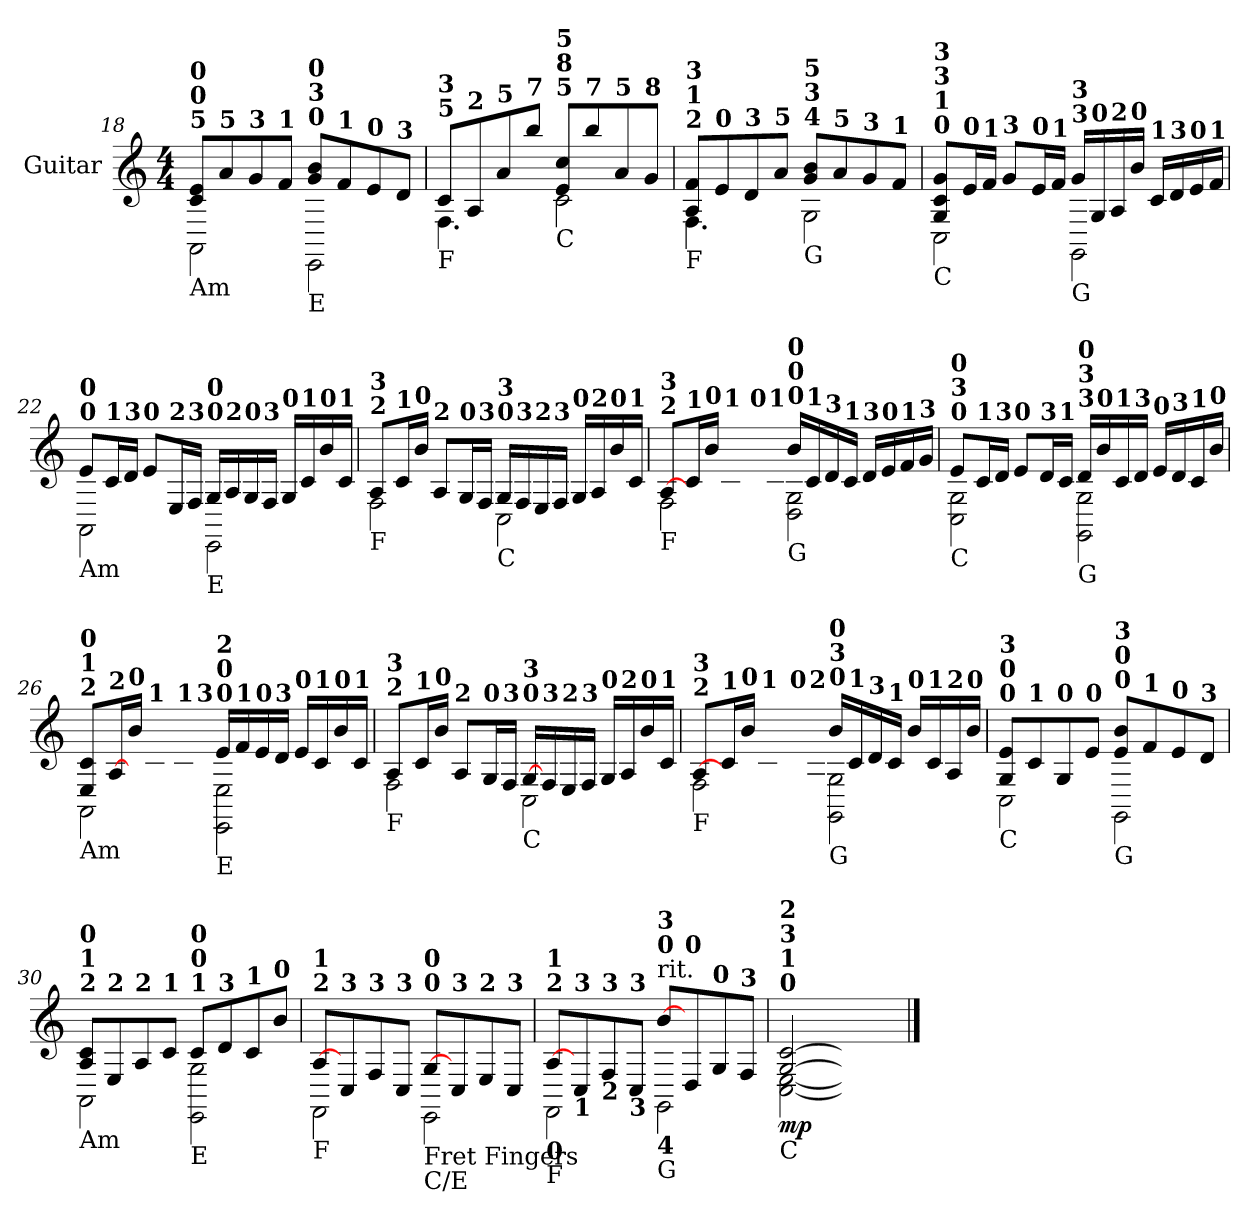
**kern	**dynam
*part1	*part1
*staff1	*staff1
*I"Guitar	*
*I'Guitar	*
*	*
*ITrd6c10	*
*k[f#c#]	*
*M4/4	*
=18	=18
*^	*
!LO:TX:a:B:t=5	!	!
!LO:TX:a:B:t=0	!	!
!LO:TX:b:t=Am	!	!
!LO:TX:a:B:t=0	!	!
8Di/ 8F#i/L	2BBBi\	.
!LO:TX:a:B:t=5	!	!
8Bi/	.	.
!LO:TX:a:B:t=3	!	!
8Ai/	.	.
!LO:TX:a:B:t=1	!	!
8Gi/J	.	.
!LO:TX:a:B:t=0	!	!
!LO:TX:a:B:t=3	!	!
!LO:TX:b:t=E	!	!
!LO:TX:a:B:t=0	!	!
8c#i/ 8Ai/L	2FFF#i\	.
!LO:TX:a:B:t=1	!	!
8Gi/	.	.
!LO:TX:a:B:t=0	!	!
8F#i/	.	.
!LO:TX:a:B:t=3	!	!
8Ei/J	.	.
=19	=19	=19
!LO:TX:a:B:t=5	!	!
!LO:TX:b:t=F	!	!
!LO:TX:a:B:t=3	!	!
8Di/L	4.GGi\	.
!LO:TX:a:B:t=2	!	!
8BBi/	.	.
!LO:TX:a:B:t=5	!	!
8Bi/	.	.
!LO:TX:a:B:t=7	!	!
8cc#i/J	8ryy	.
!LO:TX:a:B:t=5	!	!
!LO:TX:a:B:t=8	!	!
!LO:TX:b:t=C	!	!
!LO:TX:a:B:t=5	!	!
8F#i/ 8di/L	2Di\	.
!LO:TX:a:B:t=7	!	!
8cc#i/	.	.
!LO:TX:a:B:t=5	!	!
8Bi/	.	.
!LO:TX:a:B:t=8	!	!
8Ai/J	.	.
=20	=20	=20
!LO:TX:a:B:t=2	!	!
!LO:TX:a:B:t=1	!	!
!LO:TX:b:t=F	!	!
!LO:TX:a:B:t=3	!	!
8BBi/ 8Gi/L	4.GGi\	.
!LO:TX:a:B:t=0	!	!
8F#i/	.	.
!LO:TX:a:B:t=3	!	!
8Ei/	.	.
!LO:TX:a:B:t=5	!	!
8Bi/J	8ryy	.
!LO:TX:a:B:t=4	!	!
!LO:TX:a:B:t=3	!	!
!LO:TX:b:t=G	!	!
!LO:TX:a:B:t=5	!	!
8c#i/ 8Ai/L	2AAi\	.
!LO:TX:a:B:t=5	!	!
8Bi/	.	.
!LO:TX:a:B:t=3	!	!
8Ai/	.	.
!LO:TX:a:B:t=1	!	!
8Gi/J	.	.
!!LO:LB:g=z	!!
=21	=21	=21
!LO:TX:a:B:t=0	!	!
!LO:TX:a:B:t=1	!	!
!LO:TX:a:B:t=3	!	!
!LO:TX:b:t=C	!	!
!LO:TX:a:B:t=3	!	!
8AAi/ 8Di/ 8Ai/L	2DDi\	.
!LO:TX:a:B:t=0	!	!
16F#i/L	.	.
!LO:TX:a:B:t=1	!	!
16Gi/JJ	.	.
!LO:TX:a:B:t=3	!	!
8Ai/L	.	.
!LO:TX:a:B:t=0	!	!
16F#i/L	.	.
!LO:TX:a:B:t=1	!	!
16Gi/JJ	.	.
!LO:TX:a:B:t=3	!	!
!LO:TX:b:t=G	!	!
!LO:TX:a:B:t=3	!	!
16Ai/LL	2AAAi\	.
!LO:TX:a:B:t=0	!	!
16AAi/	.	.
!LO:TX:a:B:t=2	!	!
16BBi/	.	.
!LO:TX:a:B:t=0	!	!
16c#i/JJ	.	.
!LO:TX:a:B:t=1	!	!
16Di/LL	.	.
!LO:TX:a:B:t=3	!	!
16Ei/	.	.
!LO:TX:a:B:t=0	!	!
16F#i/	.	.
!LO:TX:a:B:t=1	!	!
16Gi/JJ	.	.
=22	=22	=22
!LO:TX:a:B:t=0	!	!
!LO:TX:b:t=Am	!	!
!LO:TX:a:B:t=0	!	!
8F#i/L	2BBBi\	.
!LO:TX:a:B:t=1	!	!
16Di/L	.	.
!LO:TX:a:B:t=3	!	!
16Ei/JJ	.	.
!LO:TX:a:B:t=0	!	!
8F#i/L	.	.
!LO:TX:a:B:t=2	!	!
16FF#i/L	.	.
!LO:TX:a:B:t=3	!	!
16GGi/JJ	.	.
!LO:TX:a:B:t=0	!	!
!LO:TX:b:t=E	!	!
!LO:TX:a:B:t=0	!	!
16AAi/LL	2FFF#i\	.
!LO:TX:a:B:t=2	!	!
16BBi/	.	.
!LO:TX:a:B:t=0	!	!
16AAi/	.	.
!LO:TX:a:B:t=3	!	!
16GGi/JJ	.	.
!LO:TX:a:B:t=0	!	!
16AAi/LL	.	.
!LO:TX:a:B:t=1	!	!
16Di/	.	.
!LO:TX:a:B:t=0	!	!
16c#i/	.	.
!LO:TX:a:B:t=1	!	!
16Di/JJ	.	.
=23	=23	=23
!LO:TX:a:B:t=2	!	!
!LO:TX:b:t=F	!	!
!LO:TX:a:B:t=3	!	!
8BBi/L	2GGi\	.
!LO:TX:a:B:t=1	!	!
16Di/L	.	.
!LO:TX:a:B:t=0	!	!
16c#i/JJ	.	.
!LO:TX:a:B:t=2	!	!
8BBi/L	.	.
!LO:TX:a:B:t=0	!	!
16AAi/L	.	.
!LO:TX:a:B:t=3	!	!
16GGi/JJ	.	.
!LO:TX:a:B:t=0	!	!
!LO:TX:b:t=C	!	!
!LO:TX:a:B:t=3	!	!
16AAi/LL	2DDi\	.
!LO:TX:a:B:t=3	!	!
16GGi/	.	.
!LO:TX:a:B:t=2	!	!
16FF#i/	.	.
!LO:TX:a:B:t=3	!	!
16GGi/JJ	.	.
!LO:TX:a:B:t=0	!	!
16AAi/LL	.	.
!LO:TX:a:B:t=2	!	!
16BBi/	.	.
!LO:TX:a:B:t=0	!	!
16c#i/	.	.
!LO:TX:a:B:t=1	!	!
16Di/JJ	.	.
!!LO:LB:g=z	!!
=24	=24	=24
!LO:TX:a:B:t=2	!	!
!LO:TX:b:t=F	!	!
!LO:TX:a:B:t=3	!	!
[8BBi/L	2GGi\	.
!LO:TX:a:B:t=1	!	!
16Di/L	.	.
!LO:TX:a:B:t=0	!	!
16c#i/JJ	.	.
!LO:TX:a:B:t=1	!	!
8BBj/yy] 8Dj/L	.	.
!LO:TX:a:B:t=0	!	!
16c#i/L	.	.
!LO:TX:a:B:t=1	!	!
16Di/JJ	.	.
!LO:TX:a:B:t=0	!	!
!LO:TX:b:t=G	!	!
!LO:TX:a:B:t=0	!	!
!LO:TX:a:B:t=0	!	!
16c#i/LL	2EEi\ 2AAi\	.
!LO:TX:a:B:t=1	!	!
16Di/	.	.
!LO:TX:a:B:t=3	!	!
16Ei/	.	.
!LO:TX:a:B:t=1	!	!
16Di/JJ	.	.
!LO:TX:a:B:t=3	!	!
16Ei/LL	.	.
!LO:TX:a:B:t=0	!	!
16F#i/	.	.
!LO:TX:a:B:t=1	!	!
16Gi/	.	.
!LO:TX:a:B:t=3	!	!
16Ai/JJ	.	.
=25	=25	=25
!LO:TX:a:B:t=0	!	!
!LO:TX:b:t=C	!	!
!LO:TX:a:B:t=3	!	!
!LO:TX:a:B:t=0	!	!
8F#i/L	2DDi\ 2AAi\	.
!LO:TX:a:B:t=1	!	!
16Di/L	.	.
!LO:TX:a:B:t=3	!	!
16Ei/JJ	.	.
!LO:TX:a:B:t=0	!	!
8F#i/L	.	.
!LO:TX:a:B:t=3	!	!
16Ei/L	.	.
!LO:TX:a:B:t=1	!	!
16Di/JJ	.	.
!LO:TX:a:B:t=3	!	!
!LO:TX:b:t=G	!	!
!LO:TX:a:B:t=3	!	!
!LO:TX:a:B:t=0	!	!
16Ei/LL	2AAAi\ 2AAi\	.
!LO:TX:a:B:t=0	!	!
16c#i/	.	.
!LO:TX:a:B:t=1	!	!
16Di/	.	.
!LO:TX:a:B:t=3	!	!
16Ei/JJ	.	.
!LO:TX:a:B:t=0	!	!
16F#i/LL	.	.
!LO:TX:a:B:t=3	!	!
16Ei/	.	.
!LO:TX:a:B:t=1	!	!
16Di/	.	.
!LO:TX:a:B:t=0	!	!
16c#i/JJ	.	.
=26	=26	=26
!LO:TX:a:B:t=2	!	!
!LO:TX:a:B:t=1	!	!
!LO:TX:b:t=Am	!	!
!LO:TX:a:B:t=0	!	!
8FF#i/ 8Di/L	2BBBi\	.
!LO:TX:a:B:t=2	!	!
[16BBi/L	.	.
!LO:TX:a:B:t=0	!	!
16c#i/JJ	.	.
!LO:TX:a:B:t=1	!	!
8BB/yy] 8Di/L	.	.
!LO:TX:a:B:t=1	!	!
16Di/L	.	.
!LO:TX:a:B:t=3	!	!
16Ei/JJ	.	.
!LO:TX:a:B:t=0	!	!
!LO:TX:b:t=E	!	!
!LO:TX:a:B:t=0	!	!
!LO:TX:a:B:t=2	!	!
16F#i/LL	2FFF#i\ 2FF#i\	.
!LO:TX:a:B:t=1	!	!
16Gi/	.	.
!LO:TX:a:B:t=0	!	!
16F#i/	.	.
!LO:TX:a:B:t=3	!	!
16Ei/JJ	.	.
!LO:TX:a:B:t=0	!	!
16F#i/LL	.	.
!LO:TX:a:B:t=1	!	!
16Di/	.	.
!LO:TX:a:B:t=0	!	!
16c#i/	.	.
!LO:TX:a:B:t=1	!	!
16Di/JJ	.	.
!!LO:LB:g=z	!!
=27	=27	=27
!LO:TX:a:B:t=2	!	!
!LO:TX:b:t=F	!	!
!LO:TX:a:B:t=3	!	!
8BBi/L	2GGi\	.
!LO:TX:a:B:t=1	!	!
16Di/L	.	.
!LO:TX:a:B:t=0	!	!
16c#i/JJ	.	.
!LO:TX:a:B:t=2	!	!
8BBi/L	.	.
!LO:TX:a:B:t=0	!	!
16AAi/L	.	.
!LO:TX:a:B:t=3	!	!
16GGi/JJ	.	.
!LO:TX:a:B:t=0	!	!
!LO:TX:b:t=C	!	!
!LO:TX:a:B:t=3	!	!
[16AAi/LL	2DDi\	.
!LO:TX:a:B:t=3	!	!
16GGi/	.	.
!LO:TX:a:B:t=2	!	!
16FF#i/ 16AAZ/yy]	.	.
!LO:TX:a:B:t=3	!	!
16GGi/JJ	.	.
!LO:TX:a:B:t=0	!	!
16AAi/LL	.	.
!LO:TX:a:B:t=2	!	!
16BBi/	.	.
!LO:TX:a:B:t=0	!	!
16c#i/	.	.
!LO:TX:a:B:t=1	!	!
16Di/JJ	.	.
=28	=28	=28
!LO:TX:a:B:t=2	!	!
!LO:TX:b:t=F	!	!
!LO:TX:a:B:t=3	!	!
[8BBi/L	2GGi\	.
!LO:TX:a:B:t=1	!	!
16Di/L	.	.
!LO:TX:a:B:t=0	!	!
16c#i/JJ	.	.
!LO:TX:a:B:t=1	!	!
8BB/yy] 8Di/L	.	.
!LO:TX:a:B:t=0	!	!
16c#i/L	.	.
!LO:TX:a:B:t=2	!	!
16BBi/JJ	.	.
!LO:TX:a:B:t=0	!	!
!LO:TX:b:t=G	!	!
!LO:TX:a:B:t=3	!	!
!LO:TX:a:B:t=0	!	!
16c#i/LL	2AAAi\ 2AAi\	.
!LO:TX:a:B:t=1	!	!
16Di/	.	.
!LO:TX:a:B:t=3	!	!
16Ei/	.	.
!LO:TX:a:B:t=1	!	!
16Di/JJ	.	.
!LO:TX:a:B:t=0	!	!
16c#i/LL	.	.
!LO:TX:a:B:t=1	!	!
16Di/	.	.
!LO:TX:a:B:t=2	!	!
16BBi/	.	.
!LO:TX:a:B:t=0	!	!
16c#i/JJ	.	.
=29	=29	=29
!LO:TX:a:B:t=0	!	!
!LO:TX:a:B:t=0	!	!
!LO:TX:b:t=C	!	!
!LO:TX:a:B:t=3	!	!
8AAi/ 8F#i/L	2DDi\	.
!LO:TX:a:B:t=1	!	!
8Di/	.	.
!LO:TX:a:B:t=0	!	!
8AAi/	.	.
!LO:TX:a:B:t=0	!	!
8F#i/J	.	.
!LO:TX:a:B:t=0	!	!
!LO:TX:a:B:t=0	!	!
!LO:TX:b:t=G	!	!
!LO:TX:a:B:t=3	!	!
8c#i/ 8F#i/L	2AAAi\	.
!LO:TX:a:B:t=1	!	!
8Gi/	.	.
!LO:TX:a:B:t=0	!	!
8F#i/	.	.
!LO:TX:a:B:t=3	!	!
8Ei/J	.	.
!!LO:LB:g=z	!!
=30	=30	=30
!LO:TX:a:B:t=2	!	!
!LO:TX:a:B:t=1	!	!
!LO:TX:b:t=Am	!	!
!LO:TX:a:B:t=0	!	!
8BBi/ 8Di/L	2BBBi\	.
!LO:TX:a:B:t=2	!	!
8FF#i/	.	.
!LO:TX:a:B:t=2	!	!
8BBi/	.	.
!LO:TX:a:B:t=1	!	!
8Di/J	.	.
!LO:TX:a:B:t=1	!	!
!LO:TX:b:t=E	!	!
!LO:TX:a:B:t=0	!	!
!LO:TX:a:B:t=0	!	!
8Di/L	2FFF#i\ 2AAi\	.
!LO:TX:a:B:t=3	!	!
8Ei/	.	.
!LO:TX:a:B:t=1	!	!
8Di/	.	.
!LO:TX:a:B:t=0	!	!
8c#i/J	.	.
=31	=31	=31
!LO:TX:a:B:t=2	!	!
!LO:TX:b:t=F	!	!
!LO:TX:a:B:t=1	!	!
[8BBi/L	2GGGi\	.
!LO:TX:a:B:t=3	!	!
8DDi/	.	.
!LO:TX:a:B:t=3	!	!
8GGi/ 8BB/yy]	.	.
!LO:TX:a:B:t=3	!	!
8DDi/J	.	.
!LO:TX:b:t=Fret Fingers	!	!
!LO:TX:a:B:t=0	!	!
!LO:TX:b:t=C/E	!	!
!LO:TX:a:B:t=0	!	!
[8AAi/L	2FFF#i\	.
!LO:TX:a:B:t=3	!	!
8DDi/	.	.
!LO:TX:a:B:t=2	!	!
8FF#i/ 8AAZ/yy]	.	.
!LO:TX:a:B:t=3	!	!
8DDi/J	.	.
=32	=32	=32
!LO:TX:b:B:t=0	!	!
!LO:TX:a:B:t=2	!	!
!LO:TX:b:t=F	!	!
!LO:TX:a:B:t=1	!	!
[8BBi/L	2GGGi\	.
!LO:TX:b:B:t=1	!	!
!LO:TX:a:B:t=3	!	!
8DDi/	.	.
!LO:TX:b:B:t=2	!	!
!LO:TX:a:B:t=3	!	!
8GGi/ 8BB/yy]	.	.
!LO:TX:b:B:t=3	!	!
!LO:TX:a:B:t=3	!	!
8DDi/J	.	.
*MM51	*	*
!LO:TX:t=rit.	!	!
!LO:TX:b:B:t=4	!	!
!LO:TX:a:B:t=0	!	!
!LO:TX:b:t=G	!	!
!LO:TX:a:B:t=3	!	!
[8c#i/L	2AAAi\	.
!LO:TX:a:B:t=0	!	!
8EEi/	.	.
!LO:TX:a:B:t=0	!	!
8AAi/ 8c#Z/yy]	.	.
!LO:TX:a:B:t=3	!	!
8GGi/J	.	.
=33	=33	=33
!LO:TX:a:B:t=0	!	!
!LO:TX:a:B:t=1	!	!
!LO:TX:b:t=C	!	!
!LO:TX:a:B:t=3	!	!
!LO:TX:a:B:t=2	!	!
!	!	!LO:DY:b
[2AAi/ [2Di/	[2DDi\ [2FF#i\	mp
2AAZ/yy] 2DV/yy]	2DDN\yy] 2FF#l\yy]	.
*v	*v	*
==	==
*-	*-
